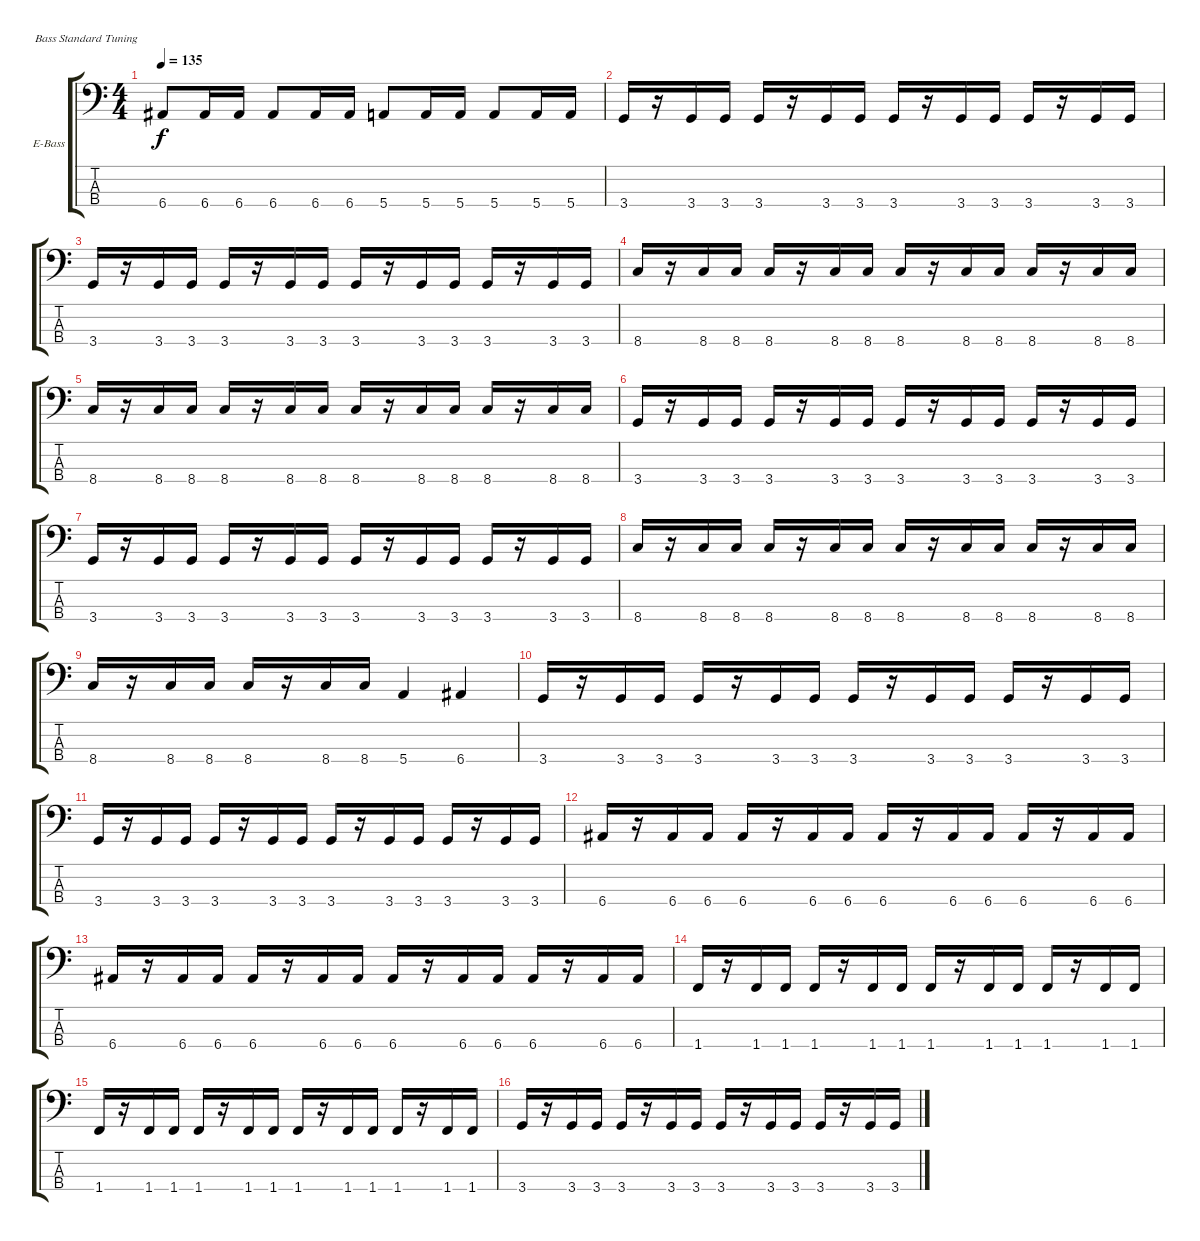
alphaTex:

\bracketExtendMode groupsimilarinstruments
\firstSystemTrackNameOrientation horizontal
\otherSystemsTrackNameOrientation horizontal
\track ("Бас гитара" "E-Bass") {instrument electricbasspick}
\staff {score tabs}
\tuning (G2 D2 A1 E1)
\ts (4 4)
\tempo 135
\clef f4
\ks c
6.4.8{dy f} 6.4.16 6.4.16 6.4.8 6.4.16 6.4.16 5.4.8 5.4.16 5.4.16 5.4.8 5.4.16 5.4.16 |
3.4.16 r.16 3.4.16 3.4.16 3.4.16 r.16 3.4.16 3.4.16 3.4.16 r.16 3.4.16 3.4.16 3.4.16 r.16 3.4.16 3.4.16 |
3.4.16 r.16 3.4.16 3.4.16 3.4.16 r.16 3.4.16 3.4.16 3.4.16 r.16 3.4.16 3.4.16 3.4.16 r.16 3.4.16 3.4.16 |
8.4.16 r.16 8.4.16 8.4.16 8.4.16 r.16 8.4.16 8.4.16 8.4.16 r.16 8.4.16 8.4.16 8.4.16 r.16 8.4.16 8.4.16 |
8.4.16 r.16 8.4.16 8.4.16 8.4.16 r.16 8.4.16 8.4.16 8.4.16 r.16 8.4.16 8.4.16 8.4.16 r.16 8.4.16 8.4.16 |
3.4.16 r.16 3.4.16 3.4.16 3.4.16 r.16 3.4.16 3.4.16 3.4.16 r.16 3.4.16 3.4.16 3.4.16 r.16 3.4.16 3.4.16 |
3.4.16 r.16 3.4.16 3.4.16 3.4.16 r.16 3.4.16 3.4.16 3.4.16 r.16 3.4.16 3.4.16 3.4.16 r.16 3.4.16 3.4.16 |
8.4.16 r.16 8.4.16 8.4.16 8.4.16 r.16 8.4.16 8.4.16 8.4.16 r.16 8.4.16 8.4.16 8.4.16 r.16 8.4.16 8.4.16 |
8.4.16 r.16 8.4.16 8.4.16 8.4.16 r.16 8.4.16 8.4.16 5.4.4 6.4.4 |
3.4.16 r.16 3.4.16 3.4.16 3.4.16 r.16 3.4.16 3.4.16 3.4.16 r.16 3.4.16 3.4.16 3.4.16 r.16 3.4.16 3.4.16 |
3.4.16 r.16 3.4.16 3.4.16 3.4.16 r.16 3.4.16 3.4.16 3.4.16 r.16 3.4.16 3.4.16 3.4.16 r.16 3.4.16 3.4.16 |
6.4.16 r.16 6.4.16 6.4.16 6.4.16 r.16 6.4.16 6.4.16 6.4.16 r.16 6.4.16 6.4.16 6.4.16 r.16 6.4.16 6.4.16 |
6.4.16 r.16 6.4.16 6.4.16 6.4.16 r.16 6.4.16 6.4.16 6.4.16 r.16 6.4.16 6.4.16 6.4.16 r.16 6.4.16 6.4.16 |
1.4.16 r.16 1.4.16 1.4.16 1.4.16 r.16 1.4.16 1.4.16 1.4.16 r.16 1.4.16 1.4.16 1.4.16 r.16 1.4.16 1.4.16 |
1.4.16 r.16 1.4.16 1.4.16 1.4.16 r.16 1.4.16 1.4.16 1.4.16 r.16 1.4.16 1.4.16 1.4.16 r.16 1.4.16 1.4.16 |
3.4.16 r.16 3.4.16 3.4.16 3.4.16 r.16 3.4.16 3.4.16 3.4.16 r.16 3.4.16 3.4.16 3.4.16 r.16 3.4.16 3.4.16
